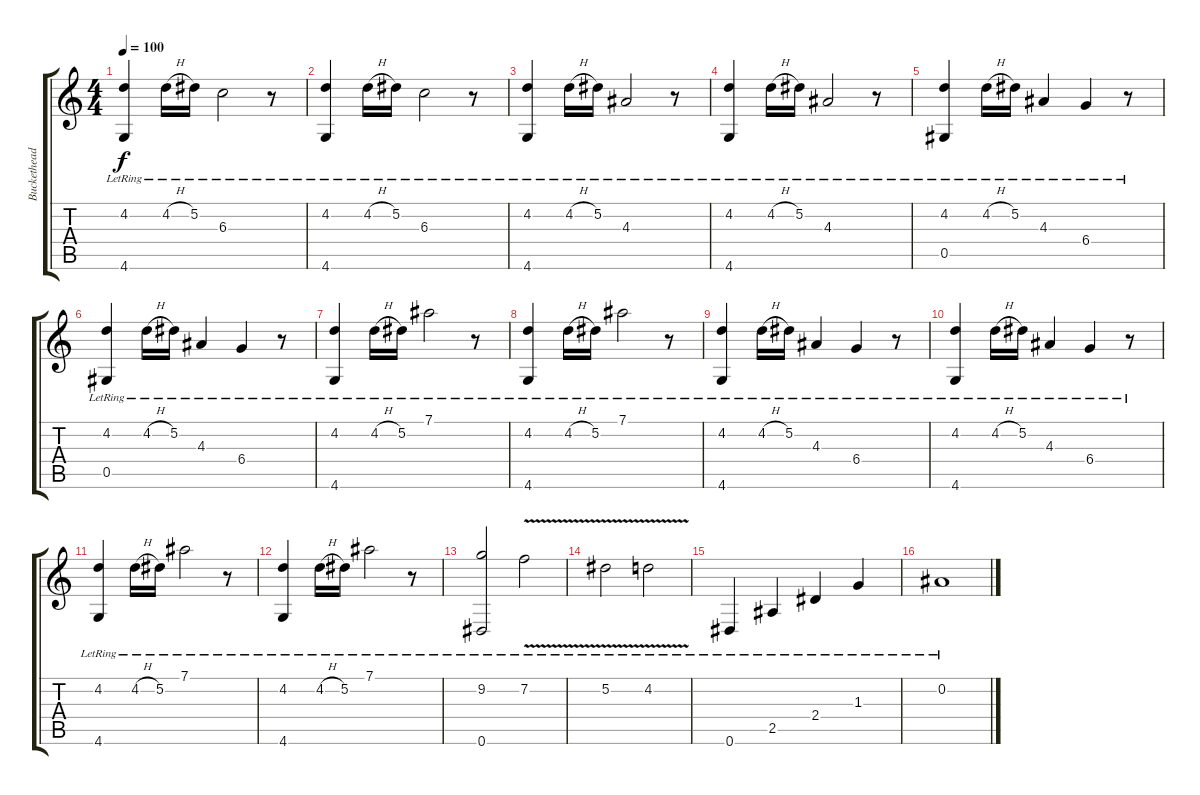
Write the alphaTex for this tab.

\track ("Buckethead" "Buckethead") {instrument acousticguitarnylon}
\staff {score tabs}
\tuning (Eb4 Bb3 Gb3 Db3 Ab2 Eb2) {hide}
\ts (4 4)
\tempo 100
\clef g2
\ks c
(4.2{lr} 4.6{lr}).4{dy f} 4.2{h lr}.16 5.2{lr}.16 6.3{lr}.2 r.8 |
(4.2{lr} 4.6{lr}).4 4.2{h lr}.16 5.2{lr}.16 6.3{lr}.2 r.8 |
(4.2{lr} 4.6{lr}).4 4.2{h lr}.16 5.2{lr}.16 4.3{lr}.2 r.8 |
(4.2{lr} 4.6{lr}).4 4.2{h lr}.16 5.2{lr}.16 4.3{lr}.2 r.8 |
(4.2{lr} 0.5{lr}).4 4.2{h lr}.16 5.2{lr}.16 4.3{lr}.4 6.4{lr}.4 r.8 |
(4.2{lr} 0.5{lr}).4 4.2{h lr}.16 5.2{lr}.16 4.3{lr}.4 6.4{lr}.4 r.8 |
(4.2{lr} 4.6{lr}).4 4.2{h lr}.16 5.2{lr}.16 7.1{lr}.2 r.8 |
(4.2{lr} 4.6{lr}).4 4.2{h lr}.16 5.2{lr}.16 7.1{lr}.2 r.8 |
(4.2{lr} 4.6{lr}).4 4.2{h lr}.16 5.2{lr}.16 4.3{lr}.4 6.4{lr}.4 r.8 |
(4.2{lr} 4.6{lr}).4 4.2{h lr}.16 5.2{lr}.16 4.3{lr}.4 6.4{lr}.4 r.8 |
(4.2{lr} 4.6{lr}).4 4.2{h lr}.16 5.2{lr}.16 7.1{lr}.2 r.8 |
(4.2{lr} 4.6{lr}).4 4.2{h lr}.16 5.2{lr}.16 7.1{lr}.2 r.8 |
(9.2{lr} 0.6{lr}).2 7.2{v lr}.2 |
5.2{v lr}.2 4.2{v lr}.2 |
0.6{lr}.4 2.5{lr}.4 2.4{lr}.4 1.3{lr}.4 |
0.2{lr}.1
